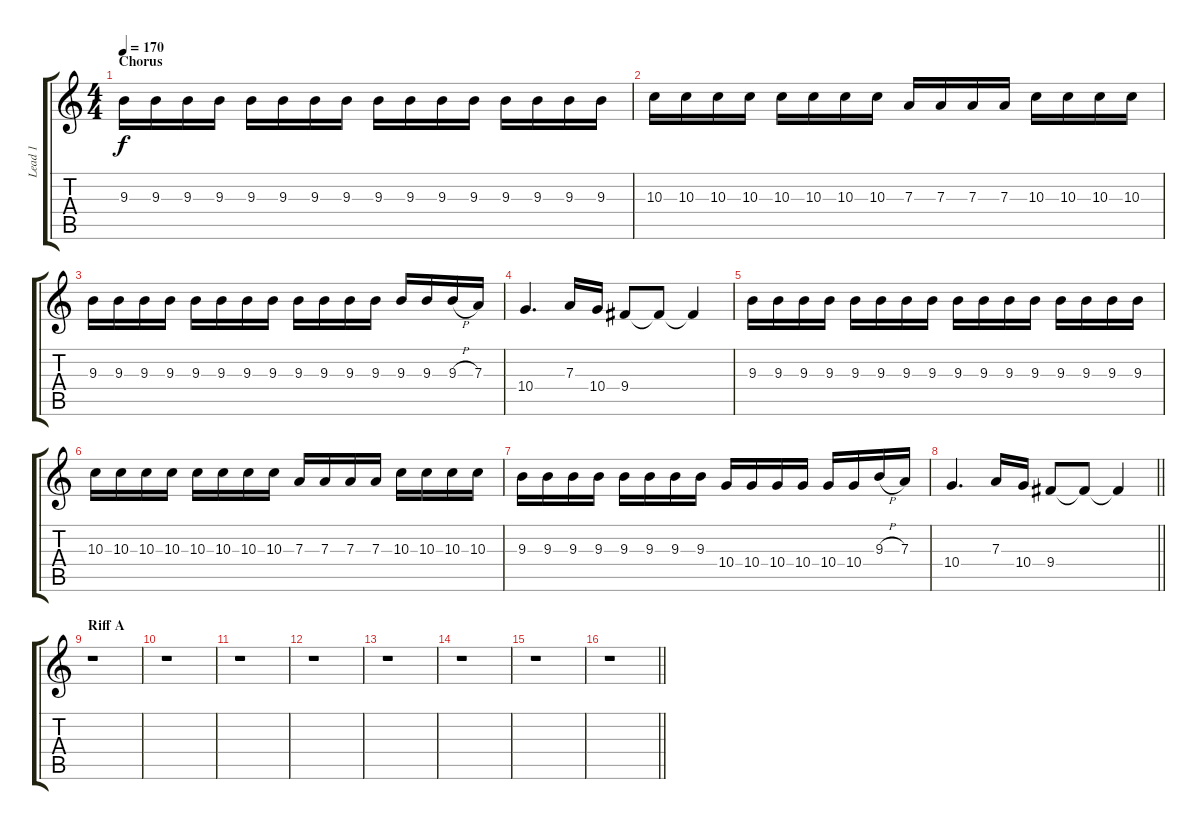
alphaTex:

\track ("Lead 1" "Lead 1") {instrument overdrivenguitar}
\staff {score tabs}
\tuning (B3 Gb3 D3 A2 E2 B1) {hide}
\ts (4 4)
\section ("" "Chorus")
\tempo 170
\clef g2
\ks c
9.3.16{dy f} 9.3.16 9.3.16 9.3.16 9.3.16 9.3.16 9.3.16 9.3.16 9.3.16 9.3.16 9.3.16 9.3.16 9.3.16 9.3.16 9.3.16 9.3.16 |
10.3.16 10.3.16 10.3.16 10.3.16 10.3.16 10.3.16 10.3.16 10.3.16 7.3.16 7.3.16 7.3.16 7.3.16 10.3.16 10.3.16 10.3.16 10.3.16 |
9.3.16 9.3.16 9.3.16 9.3.16 9.3.16 9.3.16 9.3.16 9.3.16 9.3.16 9.3.16 9.3.16 9.3.16 9.3.16 9.3.16 9.3{h}.16 7.3.16 |
10.4.4{d} 7.3.16 10.4.16 9.4.8 9.4{t}.8 9.4{t}.4 |
9.3.16 9.3.16 9.3.16 9.3.16 9.3.16 9.3.16 9.3.16 9.3.16 9.3.16 9.3.16 9.3.16 9.3.16 9.3.16 9.3.16 9.3.16 9.3.16 |
10.3.16 10.3.16 10.3.16 10.3.16 10.3.16 10.3.16 10.3.16 10.3.16 7.3.16 7.3.16 7.3.16 7.3.16 10.3.16 10.3.16 10.3.16 10.3.16 |
9.3.16 9.3.16 9.3.16 9.3.16 9.3.16 9.3.16 9.3.16 9.3.16 10.4.16 10.4.16 10.4.16 10.4.16 10.4.16 10.4.16 9.3{h}.16 7.3.16 |
\barLineRight lightlight
10.4.4{d} 7.3.16 10.4.16 9.4.8 9.4{t}.8 9.4{t}.4 |
\section ("" "Riff A")
r.1 |
r.1 |
r.1 |
r.1 |
r.1 |
r.1 |
r.1 |
\barLineRight lightlight
r.1
